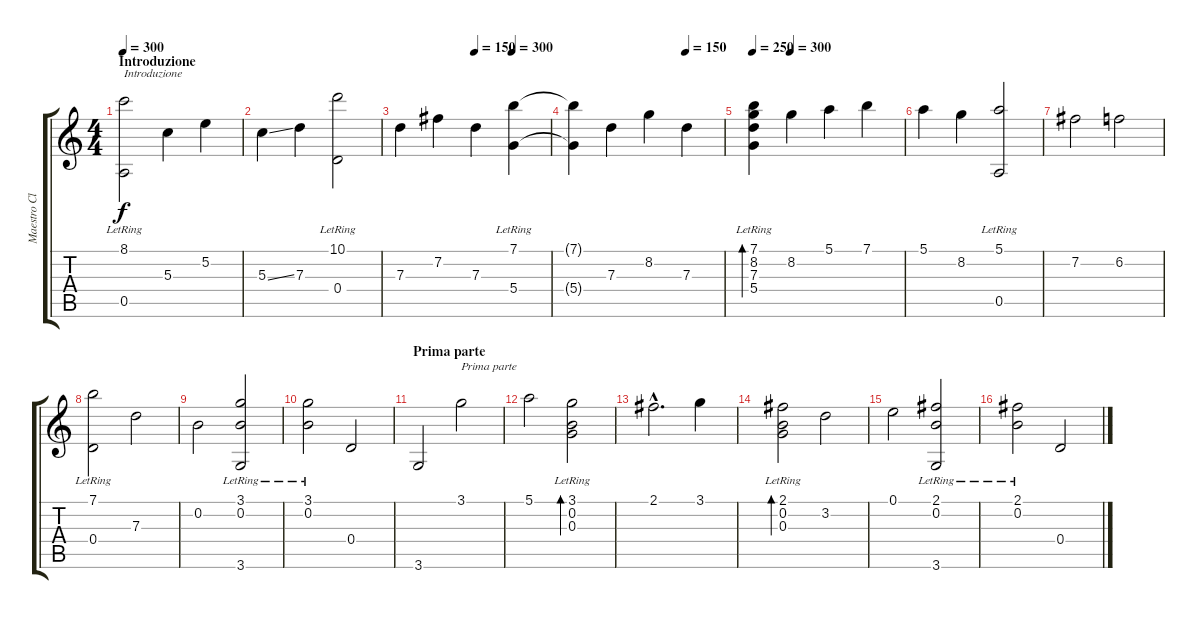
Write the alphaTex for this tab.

\track ("Maestro Claudio Giosuè" "Maestro Cl") {instrument acousticguitarnylon}
\staff {score tabs}
\tuning (E4 B3 G3 D3 A2 E2) {hide}
\ts (4 4)
\section ("" "Introduzione")
\tempo 300
\clef g2
\ks c
(8.1{lr} 0.5{lr}).2{txt "Introduzione" dy f instrument acousticguitarnylon} 5.3.4 5.2.4 |
5.3{ss}.4 7.3.4 (10.1{lr} 0.4{lr}).2 |
\tempo (150 0.5)
\tempo (300 0.75)
7.3.4 7.2.4 7.3.4 (7.1{lr} 5.4{lr}).4 |
\tempo (150 0.75)
(7.1{t} 5.4{t}).4 7.3.4 8.2.4 7.3.4 |
\tempo 250
\tempo (300 0.25)
(7.1{lr} 8.2{lr} 7.3{lr} 5.4{lr}).4{bd 480} 8.2.4 5.1.4 7.1.4 |
5.1.4 8.2.4 (5.1{lr} 0.5{lr}).2 |
7.2.2 6.2.2 |
(7.1{lr} 0.4{lr}).2 7.3.2 |
0.2.2 (3.1{lr} 0.2{lr} 3.6{lr}).2 |
(3.1{lr} 0.2{lr}).2 0.4.2 |
\section ("" "Prima parte")
3.6.2 3.1.2{txt "Prima parte"} |
5.1.2 (3.1{lr} 0.2{lr} 0.3{lr}).2{bd 480} |
2.1{hac}.2{d} 3.1.4 |
(2.1{lr} 0.2{lr} 0.3{lr}).2{bd 480} 3.2.2 |
0.1.2 (2.1{lr} 0.2{lr} 3.6{lr}).2 |
(2.1{lr} 0.2{lr}).2 0.4.2
